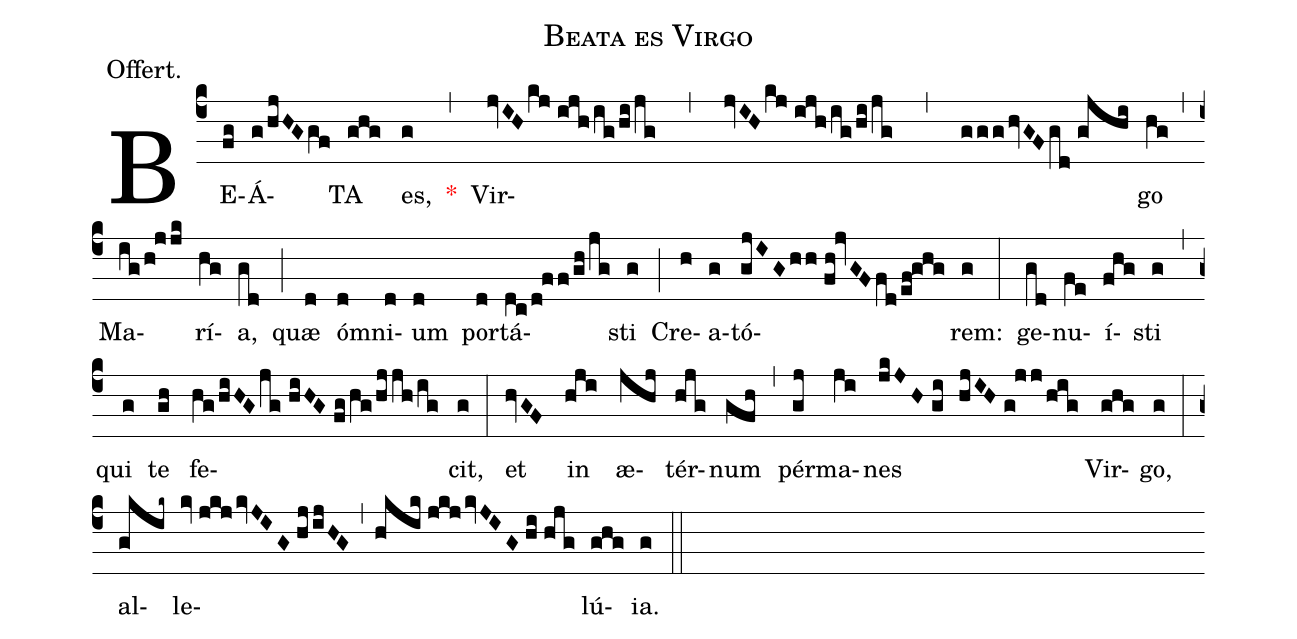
name:Beata es Virgo;
annotation:Offert.;
mode:VIII.;
office-part:Offertory;
%%
(c4) BE(fg)Á(g/hjHGgf)TA(ghg) es,(g) <v>\red{*}</v>(,) Vir(jvIHkj//ijh/ig/hi/jg , jvIHkj//ijh/ig/hi/jg , ggghvGFgd//gjhi)go(hg) (,) Ma(ig/h!jjk)rí(hg)a,(gd) (;) quæ(d) ó(d)mni(d)um(d) por(d)tá(dc/d!ff/gh/jg)sti(g) (;) Cre(h)a(g)tó(gjIGhh//fh!jvGFfd/ef!ghg)rem:(g) (:) ge(gd)nu(fe)í(fhg)sti(g) (,) qui(g) te(gh) fe(hg/hiHGjg//hiHG//fg/hg/hjjh/ig)cit,(g) (:) et(hvGF) in(hji) æ(jhj)tér(hjg)num(gfh) (,) pér(gj)ma(ji)nes(jkJH//gi hjIH//g!jj/hig) Vir(ghg)go,(g) (:) al(gkik~)le(kv//jkjkvJIG//hj/ijHG,hkik//jkjkvJIG//hi//hjg)lú(ghg)ia.(g) (::)
